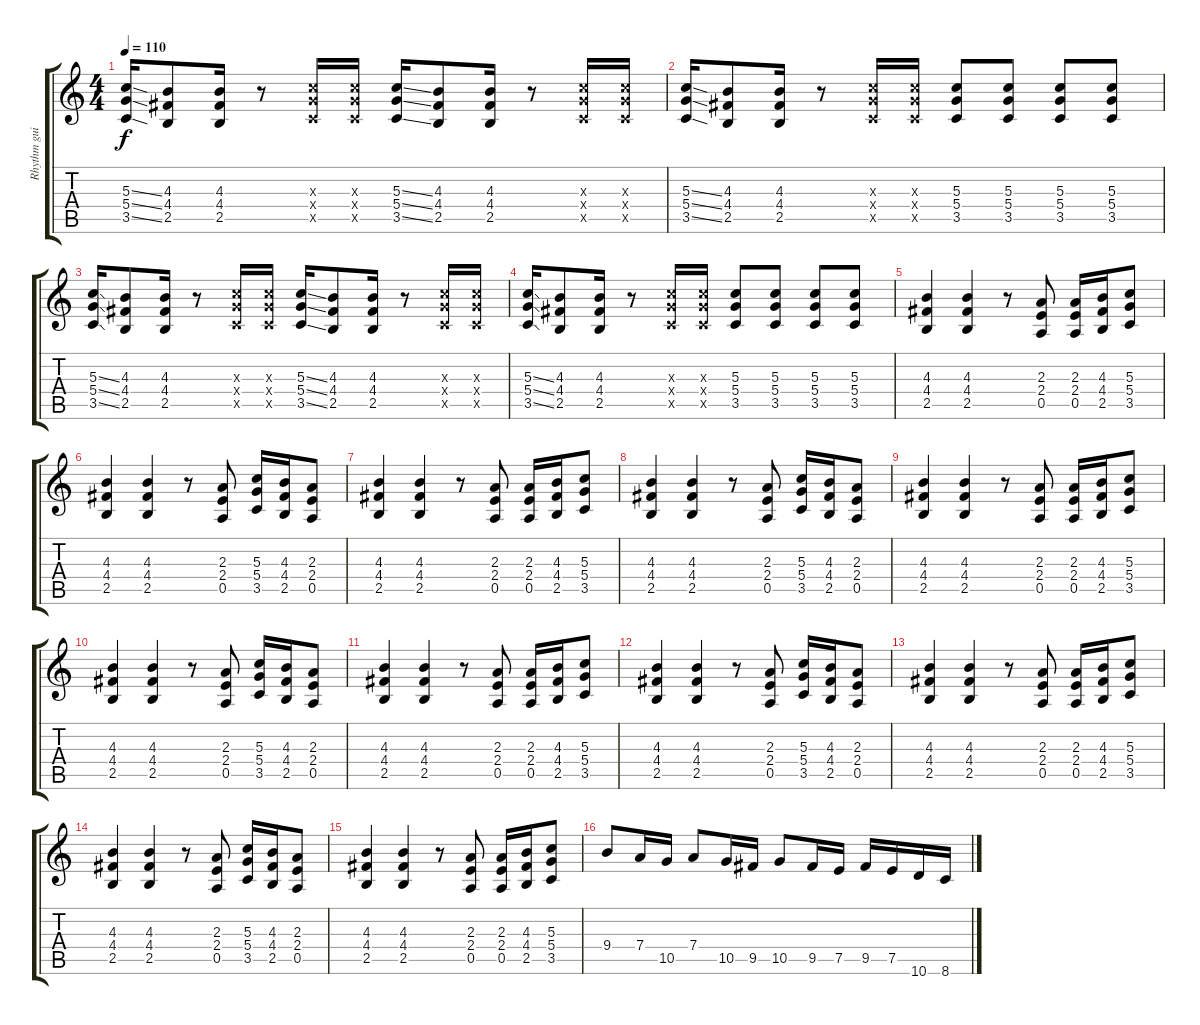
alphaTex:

\track ("Rhythm guitar" "Rhythm gui") {instrument distortionguitar}
\staff {score tabs}
\tuning (E4 B3 G3 D3 A2 E2) {hide}
\ts (4 4)
\tempo 110
\clef g2
\ks c
(5.3{ss} 5.4{ss} 3.5{ss}).16{dy f} (4.3 4.4 2.5).8 (4.3 4.4 2.5).16 r.8 (5.3{x} 5.4{x} 3.5{x}).16 (5.3{x} 5.4{x} 3.5{x}).16 (5.3{ss} 5.4{ss} 3.5{ss}).16 (4.3 4.4 2.5).8 (4.3 4.4 2.5).16 r.8 (5.3{x} 5.4{x} 3.5{x}).16 (5.3{x} 5.4{x} 3.5{x}).16 |
(5.3{ss} 5.4{ss} 3.5{ss}).16 (4.3 4.4 2.5).8 (4.3 4.4 2.5).16 r.8 (5.3{x} 5.4{x} 3.5{x}).16 (5.3{x} 5.4{x} 3.5{x}).16 (5.3 5.4 3.5).8 (5.3 5.4 3.5).8 (5.3 5.4 3.5).8 (5.3 5.4 3.5).8 |
(5.3{ss} 5.4{ss} 3.5{ss}).16 (4.3 4.4 2.5).8 (4.3 4.4 2.5).16 r.8 (5.3{x} 5.4{x} 3.5{x}).16 (5.3{x} 5.4{x} 3.5{x}).16 (5.3{ss} 5.4{ss} 3.5{ss}).16 (4.3 4.4 2.5).8 (4.3 4.4 2.5).16 r.8 (5.3{x} 5.4{x} 3.5{x}).16 (5.3{x} 5.4{x} 3.5{x}).16 |
(5.3{ss} 5.4{ss} 3.5{ss}).16 (4.3 4.4 2.5).8 (4.3 4.4 2.5).16 r.8 (5.3{x} 5.4{x} 3.5{x}).16 (5.3{x} 5.4{x} 3.5{x}).16 (5.3 5.4 3.5).8 (5.3 5.4 3.5).8 (5.3 5.4 3.5).8 (5.3 5.4 3.5).8 |
(4.3 4.4 2.5).4 (4.3 4.4 2.5).4 r.8 (2.3 2.4 0.5).8 (2.3 2.4 0.5).16 (4.3 4.4 2.5).16 (5.3 5.4 3.5).8 |
(4.3 4.4 2.5).4 (4.3 4.4 2.5).4 r.8 (2.3 2.4 0.5).8 (5.3 5.4 3.5).16 (4.3 4.4 2.5).16 (2.3 2.4 0.5).8 |
(4.3 4.4 2.5).4 (4.3 4.4 2.5).4 r.8 (2.3 2.4 0.5).8 (2.3 2.4 0.5).16 (4.3 4.4 2.5).16 (5.3 5.4 3.5).8 |
(4.3 4.4 2.5).4 (4.3 4.4 2.5).4 r.8 (2.3 2.4 0.5).8 (5.3 5.4 3.5).16 (4.3 4.4 2.5).16 (2.3 2.4 0.5).8 |
(4.3 4.4 2.5).4 (4.3 4.4 2.5).4 r.8 (2.3 2.4 0.5).8 (2.3 2.4 0.5).16 (4.3 4.4 2.5).16 (5.3 5.4 3.5).8 |
(4.3 4.4 2.5).4 (4.3 4.4 2.5).4 r.8 (2.3 2.4 0.5).8 (5.3 5.4 3.5).16 (4.3 4.4 2.5).16 (2.3 2.4 0.5).8 |
(4.3 4.4 2.5).4 (4.3 4.4 2.5).4 r.8 (2.3 2.4 0.5).8 (2.3 2.4 0.5).16 (4.3 4.4 2.5).16 (5.3 5.4 3.5).8 |
(4.3 4.4 2.5).4 (4.3 4.4 2.5).4 r.8 (2.3 2.4 0.5).8 (5.3 5.4 3.5).16 (4.3 4.4 2.5).16 (2.3 2.4 0.5).8 |
(4.3 4.4 2.5).4 (4.3 4.4 2.5).4 r.8 (2.3 2.4 0.5).8 (2.3 2.4 0.5).16 (4.3 4.4 2.5).16 (5.3 5.4 3.5).8 |
(4.3 4.4 2.5).4 (4.3 4.4 2.5).4 r.8 (2.3 2.4 0.5).8 (5.3 5.4 3.5).16 (4.3 4.4 2.5).16 (2.3 2.4 0.5).8 |
(4.3 4.4 2.5).4 (4.3 4.4 2.5).4 r.8 (2.3 2.4 0.5).8 (2.3 2.4 0.5).16 (4.3 4.4 2.5).16 (5.3 5.4 3.5).8 |
9.4.8 7.4.16 10.5.16 7.4.8 10.5.16 9.5.16 10.5.8 9.5.16 7.5.16 9.5.16 7.5.16 10.6.16 8.6.16
